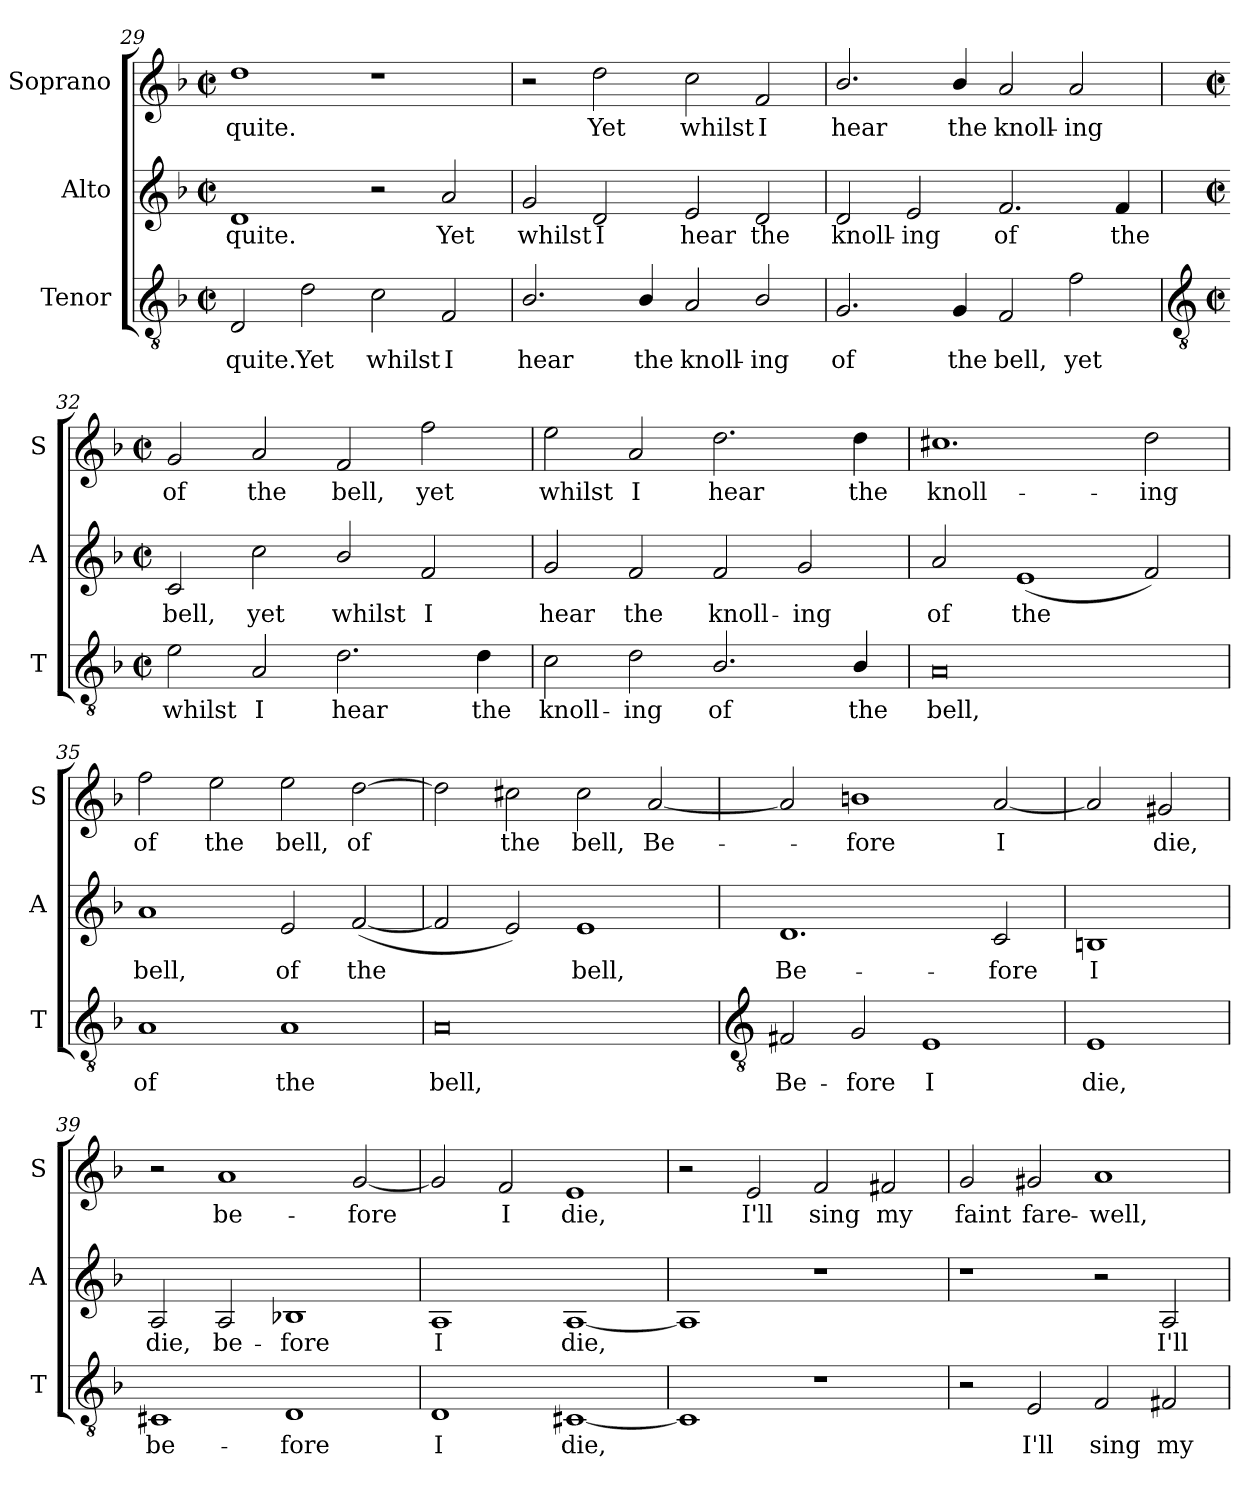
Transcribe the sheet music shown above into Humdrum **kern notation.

**kern	**text	**kern	**text	**kern	**text
*part3	*part3	*part2	*part2	*part1	*part1
*staff3	*staff3	*staff2	*staff2	*staff1	*staff1
*I"Tenor	*	*I"Alto	*	*I"Soprano	*
*I'T	*	*I'A	*	*I'S	*
*clefGv2	*	*clefG2	*	*clefG2	*
*k[b-]	*	*k[b-]	*	*k[b-]	*
*F:	*	*F:	*	*F:	*
*M4/2	*	*M4/2	*	*M4/2	*
*met(c|)	*	*met(c|)	*	*met(c|)	*
=29	=29	=29	=29	=29	=29
!	!LO:LY:b	!	!LO:LY:b	!	!LO:LY:b
2D	quite.	1d	quite.	1dd	quite.
!	!LO:LY:b	!	!	!	!
2d	Yet	.	.	.	.
!	!LO:LY:b	!	!	!	!
2c	whilst	2r	.	1r	.
!	!LO:LY:b	!	!LO:LY:b	!	!
2F	I	2a	Yet	.	.
=30	=30	=30	=30	=30	=30
!	!LO:LY:b	!	!LO:LY:b	!	!
2.B-/	hear	2g	whilst	2r	.
!	!	!	!LO:LY:b	!	!LO:LY:b
.	.	2d	I	2dd	Yet
!	!LO:LY:b	!	!	!	!
4B-/	the	.	.	.	.
!	!LO:LY:b	!	!LO:LY:b	!	!LO:LY:b
2A	knoll-	2e	hear	2cc	whilst
!	!LO:LY:b	!	!LO:LY:b	!	!LO:LY:b
2B-/	-ing	2d	the	2f	I
=31	=31	=31	=31	=31	=31
!	!LO:LY:b	!	!LO:LY:b	!	!LO:LY:b
2.G	of	2d	knoll-	2.b-/	hear
!	!	!	!LO:LY:b	!	!
.	.	2e	-ing	.	.
!	!LO:LY:b	!	!	!	!LO:LY:b
4G	the	.	.	4b-/	the
!	!LO:LY:b	!	!LO:LY:b	!	!LO:LY:b
2F	bell,	2.f	of	2a	knoll-
!	!LO:LY:b	!	!	!	!LO:LY:b
2f	yet	.	.	2a	-ing
!	!	!	!LO:LY:b	!	!
.	.	4f	the	.	.
!!LO:LB:g=z
=32	=32	=32	=32	=32	=32
*clefGv2	*	*	*	*	*
*M4/2	*	*M4/2	*	*M4/2	*
*met(c|)	*	*met(c|)	*	*met(c|)	*
!	!LO:LY:b	!	!LO:LY:b	!	!LO:LY:b
2e	whilst	2c	bell,	2g	of
!	!LO:LY:b	!	!LO:LY:b	!	!LO:LY:b
2A	I	2cc	yet	2a	the
!	!LO:LY:b	!	!LO:LY:b	!	!LO:LY:b
2.d	hear	2b-/	whilst	2f	bell,
!	!	!	!LO:LY:b	!	!LO:LY:b
.	.	2f	I	2ff	yet
!	!LO:LY:b	!	!	!	!
4d	the	.	.	.	.
=33	=33	=33	=33	=33	=33
!	!LO:LY:b	!	!LO:LY:b	!	!LO:LY:b
2c	knoll-	2g	hear	2ee	whilst
!	!LO:LY:b	!	!LO:LY:b	!	!LO:LY:b
2d	-ing	2f	the	2a	I
!	!LO:LY:b	!	!LO:LY:b	!	!LO:LY:b
2.B-/	of	2f	knoll-	2.dd	hear
!	!	!	!LO:LY:b	!	!
.	.	2g	-ing	.	.
!	!LO:LY:b	!	!	!	!LO:LY:b
4B-/	the	.	.	4dd	the
=34	=34	=34	=34	=34	=34
!	!LO:LY:b	!	!LO:LY:b	!	!LO:LY:b
0A	bell,	2a	of	1.cc#X	knoll-
!	!	!	!LO:LY:b	!	!
.	.	(<1e	the	.	.
!	!	!	!	!	!LO:LY:b
.	.	2f)	.	2dd	-ing
=35	=35	=35	=35	=35	=35
!	!LO:LY:b	!	!LO:LY:b	!	!LO:LY:b
1A	of	1a	bell,	2ff	of
!	!	!	!	!	!LO:LY:b
.	.	.	.	2ee	the
!	!LO:LY:b	!	!LO:LY:b	!	!LO:LY:b
1A	the	2e	of	2ee	bell,
!	!	!	!LO:LY:b	!	!LO:LY:b
.	.	(<[2f	the	[2dd	of
=36	=36	=36	=36	=36	=36
!	!LO:LY:b	!	!	!	!
0A	bell,	2f]	.	2dd]	.
!	!	!	!	!	!LO:LY:b
.	.	2e)	.	2cc#X	the
!	!	!	!LO:LY:b	!	!LO:LY:b
.	.	1e	bell,	2cc#	bell,
!	!	!	!	!	!LO:LY:b
.	.	.	.	[2a	Be-
!!LO:LB:g=z
=37	=37	=37	=37	=37	=37
*clefGv2	*	*	*	*	*
!	!LO:LY:b	!	!LO:LY:b	!	!
2F#X	Be-	1.d	Be-	2a]	.
!	!LO:LY:b	!	!	!	!LO:LY:b
2G	-fore	.	.	1bn	fore
!	!LO:LY:b	!	!	!	!
1E	I	.	.	.	.
!	!	!	!LO:LY:b	!	!LO:LY:b
.	.	2c	-fore	[2a	I
=38	=38	=38	=38	=38	=38
!	!LO:LY:b	!	!LO:LY:b	!	!
1E	die,	1Bn	I	2a]	.
!	!	!	!	!	!LO:LY:b
.	.	.	.	2g#X	die,
=39	=39	=39	=39	=39	=39
!	!LO:LY:b	!	!LO:LY:b	!	!
1C#X	be-	2A	die,	2r	.
!	!	!	!LO:LY:b	!	!LO:LY:b
.	.	2A	be-	1a	be-
!	!LO:LY:b	!	!LO:LY:b	!	!
1D	-fore	1B-X	-fore	.	.
!	!	!	!	!	!LO:LY:b
.	.	.	.	[2g	-fore
=40	=40	=40	=40	=40	=40
!	!LO:LY:b	!	!LO:LY:b	!	!
1D	I	1A	I	2g]	.
!	!	!	!	!	!LO:LY:b
.	.	.	.	2f	I
!	!LO:LY:b	!	!LO:LY:b	!	!LO:LY:b
[1C#X	die,	[1A	die,	1e	die,
=41	=41	=41	=41	=41	=41
1C#]	.	1A]	.	2r	.
!	!	!	!	!	!LO:LY:b
.	.	.	.	2e	I'll
!	!	!	!	!	!LO:LY:b
1r	.	1r	.	2f	sing
!	!	!	!	!	!LO:LY:b
.	.	.	.	2f#X	my
=42	=42	=42	=42	=42	=42
!	!	!	!	!	!LO:LY:b
2r	.	1r	.	2g	faint
!	!LO:LY:b	!	!	!	!LO:LY:b
2E	I'll	.	.	2g#X	fare-
!	!LO:LY:b	!	!	!	!LO:LY:b
2F	sing	2r	.	1a	-well,
!	!LO:LY:b	!	!LO:LY:b	!	!
2F#X	my	2A	I'll	.	.
=	=	=	=	=	=
*-	*-	*-	*-	*-	*-
